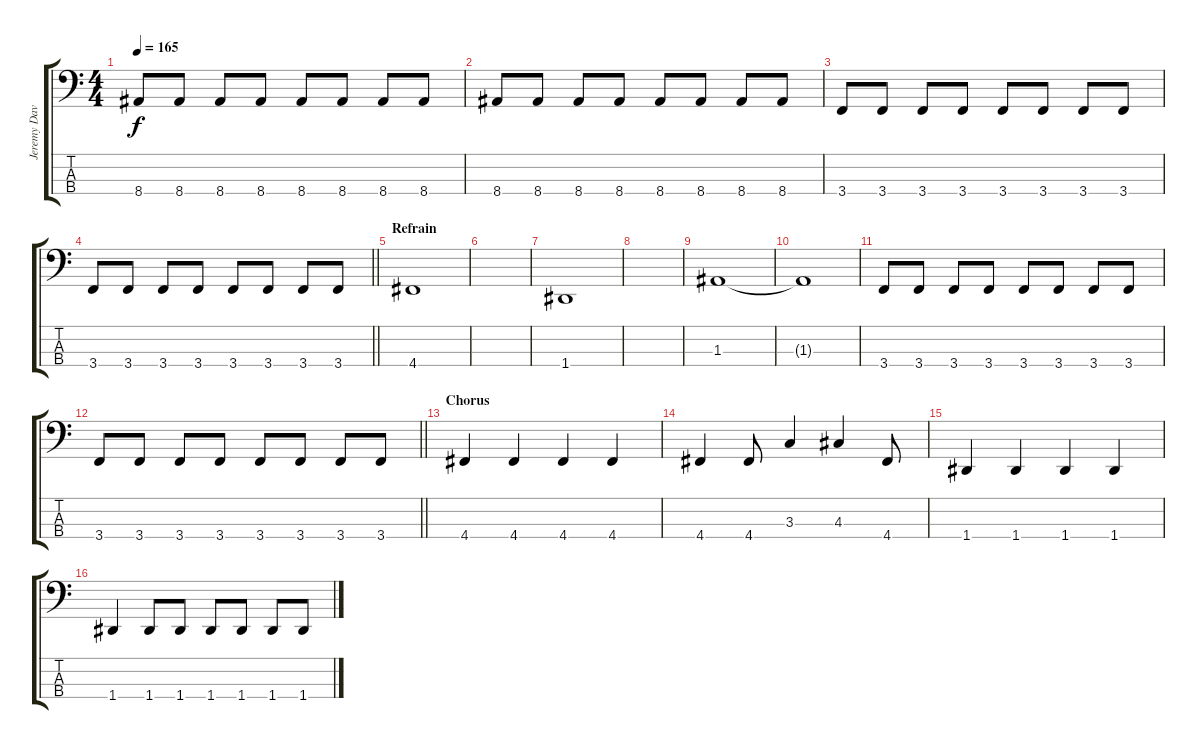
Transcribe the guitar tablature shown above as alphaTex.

\track ("Jeremy Davis (Bass/4 String Drop D)" "Jeremy Dav") {mute instrument electricbasspick}
\staff {score tabs}
\tuning (G2 D2 A1 D1) {hide}
\ts (4 4)
\tempo 165
\clef f4
\ks c
8.4.8{dy f} 8.4.8 8.4.8 8.4.8 8.4.8 8.4.8 8.4.8 8.4.8 |
8.4.8 8.4.8 8.4.8 8.4.8 8.4.8 8.4.8 8.4.8 8.4.8 |
3.4.8 3.4.8 3.4.8 3.4.8 3.4.8 3.4.8 3.4.8 3.4.8 |
\barLineRight lightlight
3.4.8 3.4.8 3.4.8 3.4.8 3.4.8 3.4.8 3.4.8 3.4.8 |
\section ("" "Refrain")
4.4.1 |
|
1.4.1 |
|
1.3.1 |
1.3{t}.1 |
3.4.8 3.4.8 3.4.8 3.4.8 3.4.8 3.4.8 3.4.8 3.4.8 |
\barLineRight lightlight
3.4.8 3.4.8 3.4.8 3.4.8 3.4.8 3.4.8 3.4.8 3.4.8 |
\section ("" "Chorus")
4.4.4 4.4.4 4.4.4 4.4.4 |
4.4.4 4.4.8 3.3.4 4.3.4 4.4.8 |
1.4.4 1.4.4 1.4.4 1.4.4 |
1.4.4 1.4.8 1.4.8 1.4.8 1.4.8 1.4.8 1.4.8
